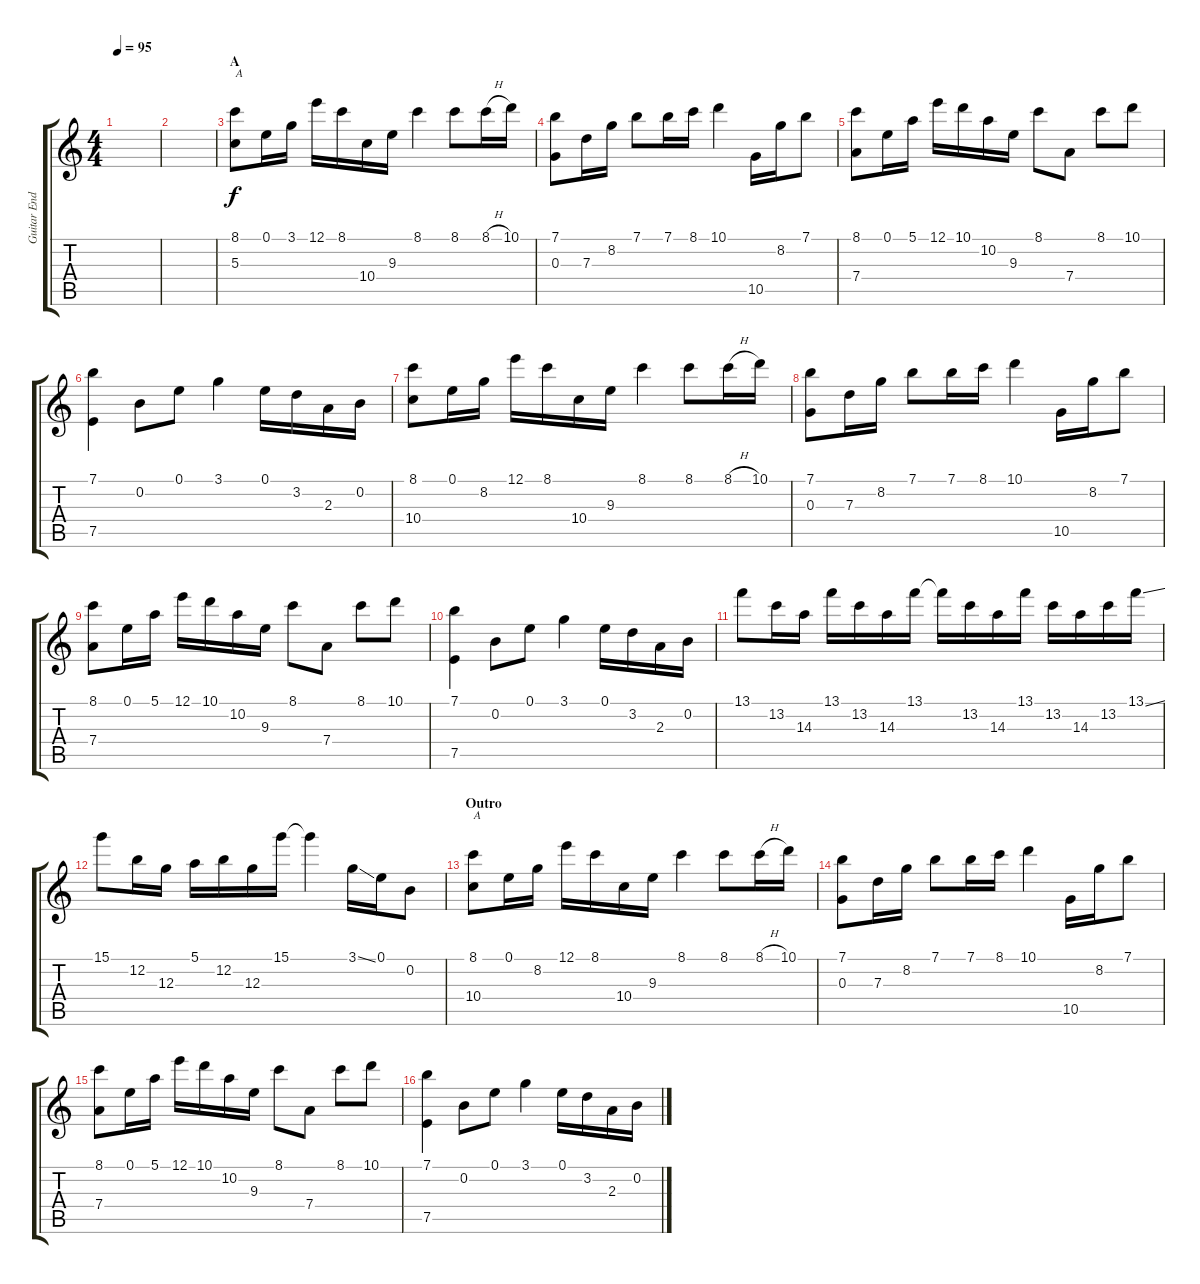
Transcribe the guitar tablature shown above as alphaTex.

\track ("Guitar End" "Guitar End") {instrument electricguitarmuted}
\staff {score tabs}
\tuning (E4 B3 G3 D3 A2 E2) {hide}
\ts (4 4)
\tempo 95
\clef g2
\ks c
|
|
\section ("" "A")
(8.1 5.3).8{txt "A" volume 11} 0.1.16 3.1.16 12.1.16 8.1.16 10.4.16 9.3.16 8.1.4 8.1.8 8.1{h}.16 10.1.16 |
(7.1 0.3).8 7.3.16 8.2.16 7.1.8 7.1.16 8.1.16 10.1.4 10.5.16 8.2.16 7.1.8 |
(8.1 7.4).8 0.1.16 5.1.16 12.1.16 10.1.16 10.2.16 9.3.16 8.1.8 7.4.8 8.1.8 10.1.8 |
(7.1 7.5).4 0.2.8 0.1.8 3.1.4 0.1.16 3.2.16 2.3.16 0.2.16 |
(8.1 10.4).8 0.1.16 8.2.16 12.1.16 8.1.16 10.4.16 9.3.16 8.1.4 8.1.8 8.1{h}.16 10.1.16 |
(7.1 0.3).8 7.3.16 8.2.16 7.1.8 7.1.16 8.1.16 10.1.4 10.5.16 8.2.16 7.1.8 |
(8.1 7.4).8 0.1.16 5.1.16 12.1.16 10.1.16 10.2.16 9.3.16 8.1.8 7.4.8 8.1.8 10.1.8 |
(7.1 7.5).4 0.2.8 0.1.8 3.1.4 0.1.16 3.2.16 2.3.16 0.2.16 |
13.1.8 13.2.16 14.3.16 13.1.16 13.2.16 14.3.16 13.1.16 13.1{t}.16 13.2.16 14.3.16 13.1.16 13.2.16 14.3.16 13.2.16 13.1{ss}.16 |
15.1.8 12.2.16 12.3.16 5.1.16 12.2.16 12.3.16 15.1.16 15.1{t}.4 3.1{ss}.16 0.1.16 0.2.8 |
\section ("" "Outro")
(8.1 10.4).8{txt "A"} 0.1.16 8.2.16 12.1.16 8.1.16 10.4.16 9.3.16 8.1.4 8.1.8 8.1{h}.16 10.1.16 |
(7.1 0.3).8 7.3.16 8.2.16 7.1.8 7.1.16 8.1.16 10.1.4 10.5.16 8.2.16 7.1.8 |
(8.1 7.4).8 0.1.16 5.1.16 12.1.16 10.1.16 10.2.16 9.3.16 8.1.8 7.4.8 8.1.8 10.1.8 |
(7.1 7.5).4 0.2.8 0.1.8 3.1.4 0.1.16 3.2.16 2.3.16 0.2.16
